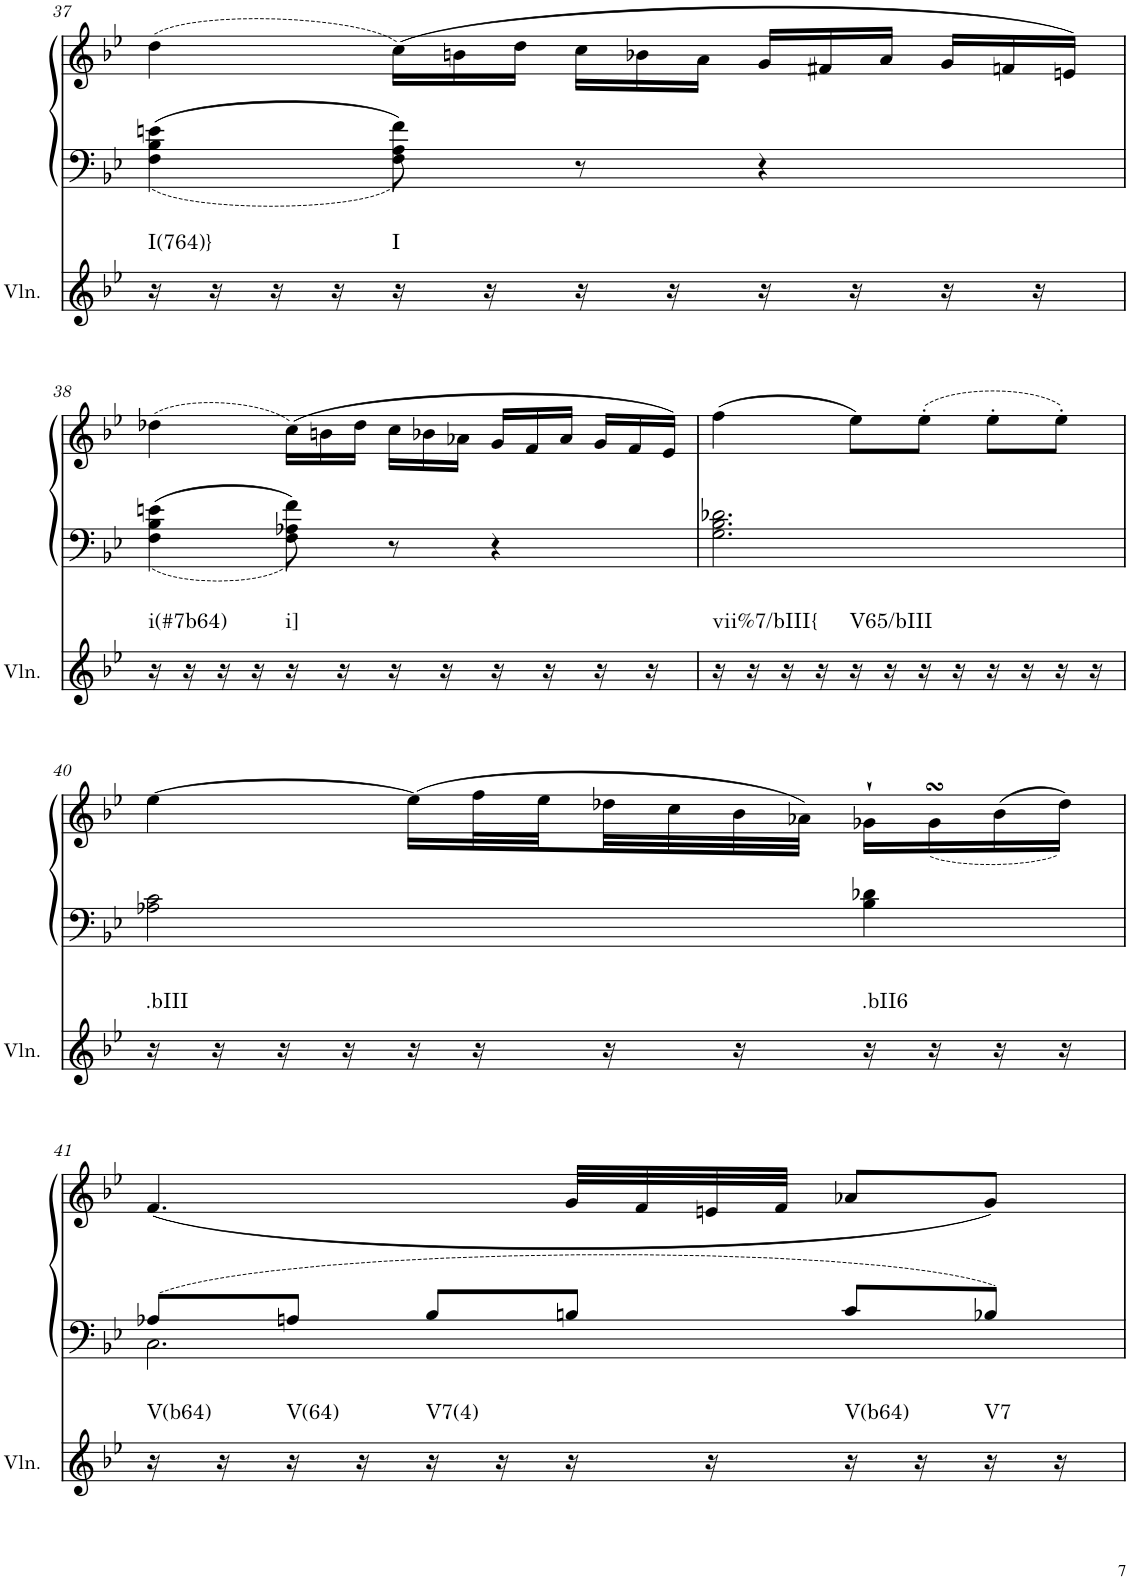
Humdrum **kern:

**kern	**harte	**kern	**kern
*part2	*part2	*part1	*part1
*staff3	*	*staff2	*staff1
*I"Violin	*	*I"unbenannt2	*
*I'Vln.	*	*	*
!!LO:PB:g=z
*clefG2	*	*clefF4	*clefG2
*k[b-e-]	*	*k[b-e-]	*k[b-e-]
*M3/4	*	*M3/4	*M3/4
=37	=37	=37	=37
!	!LO:H:kt=I(764)}	!	!
16r	N	4F\ 4B-\ 4en\	(4dd\
16r	.	.	.
16r	.	.	.
16r	.	.	.
*	*	*	*Xtuplet
!	!LO:H:kt=I	!	!
16r	N	8F\ 8A\ 8f\	(24cc\LL)
.	.	.	24bn\
16r	.	.	.
.	.	.	24dd\JJ
16r	.	8r	24cc\LL
.	.	.	24b-X\
16r	.	.	.
.	.	.	24a\JJ
16r	.	4r	24g/LL
.	.	.	24f#X/
16r	.	.	.
.	.	.	24a/JJ
16r	.	.	24g/LL
.	.	.	24fn/
16r	.	.	.
.	.	.	24en/JJ)
!!LO:LB:g=z
=38	=38	=38	=38
!	!LO:H:kt=i(#7b64)	!	!
16r	N	4F\ 4B-\ 4en\	(4dd-X\
16r	.	.	.
16r	.	.	.
16r	.	.	.
!	!LO:H:kt=i]	!	!
16r	N	8F\ 8A-X\ 8f\	(24cc\LL)
.	.	.	24bn\
16r	.	.	.
.	.	.	24dd-\JJ
16r	.	8r	24cc\LL
.	.	.	24b-X\
16r	.	.	.
.	.	.	24a-X\JJ
16r	.	4r	24g/LL
.	.	.	24f/
16r	.	.	.
.	.	.	24a-/JJ
16r	.	.	24g/LL
.	.	.	24f/
16r	.	.	.
.	.	.	24e-/JJ)
=39	=39	=39	=39
!	!LO:H:kt=vii%7/bIII{	!	!
16r	N	2.G\ 2.B-\ 2.d-X\	(4ff\
16r	.	.	.
16r	.	.	.
16r	.	.	.
!	!LO:H:kt=V65/bIII	!	!
16r	N	.	8ee-\L)
16r	.	.	.
16r	.	.	(8ee-'\J
16r	.	.	.
16r	.	.	8ee-'\L
16r	.	.	.
16r	.	.	8ee-'\J)
16r	.	.	.
!!LO:LB:g=z
=40	=40	=40	=40
!	!LO:H:kt=.bIII	!	!
16r	N	2A-X\ 2c\	[4ee-\
16r	.	.	.
16r	.	.	.
16r	.	.	.
16r	.	.	(16ee-\LL]
16r	.	.	32ff\L
.	.	.	32ee-\
16r	.	.	32dd-X\
.	.	.	32cc\
16r	.	.	32b-\
.	.	.	32a-X\JJJ)
!	!LO:H:kt=.bII6	!	!
16r	N	4B-\ 4d-X\	16g-X`\LL
16r	.	.	(<16g-sSSs\
16r	.	.	(16b-\
16r	.	.	16dd-\JJ))
!!LO:LB:g=z
=41	=41	=41	=41
*	*	*^	*
!	!LO:H:kt=V(b64)	!	!	!
16r	N	8A-X/L	2.C\	(4.f/
16r	.	.	.	.
!	!LO:H:kt=V(64)	!	!	!
16r	N	8An/J	.	.
16r	.	.	.	.
!	!LO:H:kt=V7(4)	!	!	!
16r	N	8B-/L	.	.
16r	.	.	.	.
16r	.	8Bn/J	.	32g/LLL
.	.	.	.	32f/
16r	.	.	.	32en/
.	.	.	.	32f/JJJ
!	!LO:H:kt=V(b64)	!	!	!
16r	N	8c/L	.	8a-X/L
16r	.	.	.	.
!	!LO:H:kt=V7	!	!	!
16r	N	8B-X/J	.	8g/J)
16r	.	.	.	.
*	*	*v	*v	*
=	=	=	=
*-	*-	*-	*-
